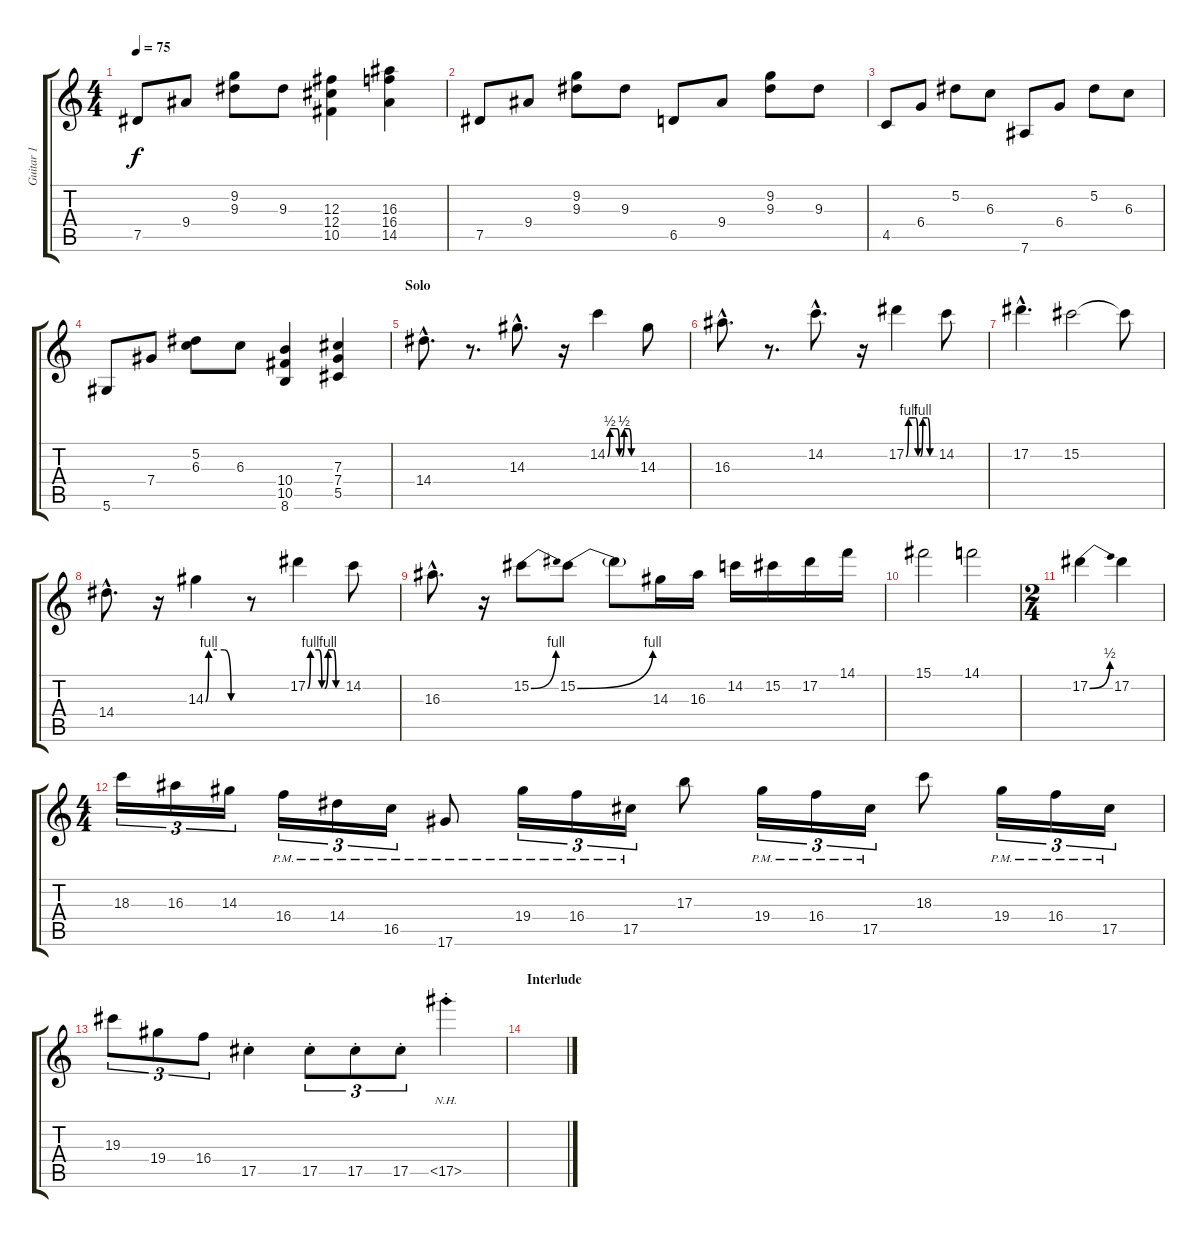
\track ("Guitar 1" "Guitar 1") {instrument overdrivenguitar}
\staff {score tabs}
\tuning (Eb4 Bb3 Gb3 Db3 Ab2 Eb2) {hide}
\ts (4 4)
\tempo 75
\clef g2
\ks c
7.5.8{dy f} 9.4.8 (9.2 9.3).8 9.3.8 (12.3 12.4 10.5).4 (16.3 16.4 14.5).4 |
7.5.8 9.4.8 (9.2 9.3).8 9.3.8 6.5.8 9.4.8 (9.2 9.3).8 9.3.8 |
4.5.8 6.4.8 5.2.8 6.3.8 7.6.8 6.4.8 5.2.8 6.3.8 |
5.6.8 7.4.8 (5.2 6.3).8 6.3.8 (10.4 10.5 8.6).4 (7.3 7.4 5.5).4 |
\section ("" "Solo")
14.4{hac}.8{d} r.8{d} 14.3{hac}.8{d} r.16 14.2{be (custom 0 0 5 2 20 2 25 0 30 0 35 2 45 2 50 0 60 0)}.4 14.3.8 |
16.3{hac}.8{d} r.8{d} 14.2{hac}.8{d} r.16 17.2{be (custom 0 0 5 4 20 4 25 0 30 0 35 4 45 4 50 0 60 0)}.4 14.2.8 |
17.2{hac}.4{d} 15.2.2 15.2{t}.8 |
14.4{hac}.8{d} r.16 14.3{be (custom 0 0 5 4 30 4 41 0 60 0)}.4 r.8 17.2{be (custom 0 0 5 4 20 4 25 0 30 0 36 4 45 4 50 0 60 0)}.4 14.2.8 |
16.3{hac}.8{d} r.16 15.2{be (bend 0 0 60 4)}.8 15.2{be (bend 0 0 60 4)}.8 15.2{t}.8 14.3.16 16.3.16 14.2.16 15.2.16 17.2.16 14.1.16 |
15.1.2 14.1.2 |
\ts (2 4)
17.2{be (bend 0 0 60 2)}.4 17.2.4 |
\ts (4 4)
18.3.16{tu (3 2)} 16.3.16{tu (3 2)} 14.3.16{tu (3 2)} 16.4{pm}.16{tu (3 2)} 14.4{pm}.16{tu (3 2)} 16.5{pm}.16{tu (3 2)} 17.6{pm}.8 19.4{pm}.16{tu (3 2)} 16.4{pm}.16{tu (3 2)} 17.5{pm}.16{tu (3 2)} 17.3.8 19.4{pm}.16{tu (3 2)} 16.4{pm}.16{tu (3 2)} 17.5{pm}.16{tu (3 2)} 18.3.8 19.4{pm}.16{tu (3 2)} 16.4{pm}.16{tu (3 2)} 17.5{pm}.16{tu (3 2)} |
19.3.8{tu (3 2)} 19.4.8{tu (3 2)} 16.4.8{tu (3 2)} 17.5{st}.4 17.5{st}.8{tu (3 2)} 17.5{st}.8{tu (3 2)} 17.5{st}.8{tu (3 2)} 17.5{nh st}.4 |
\section ("" "Interlude")
